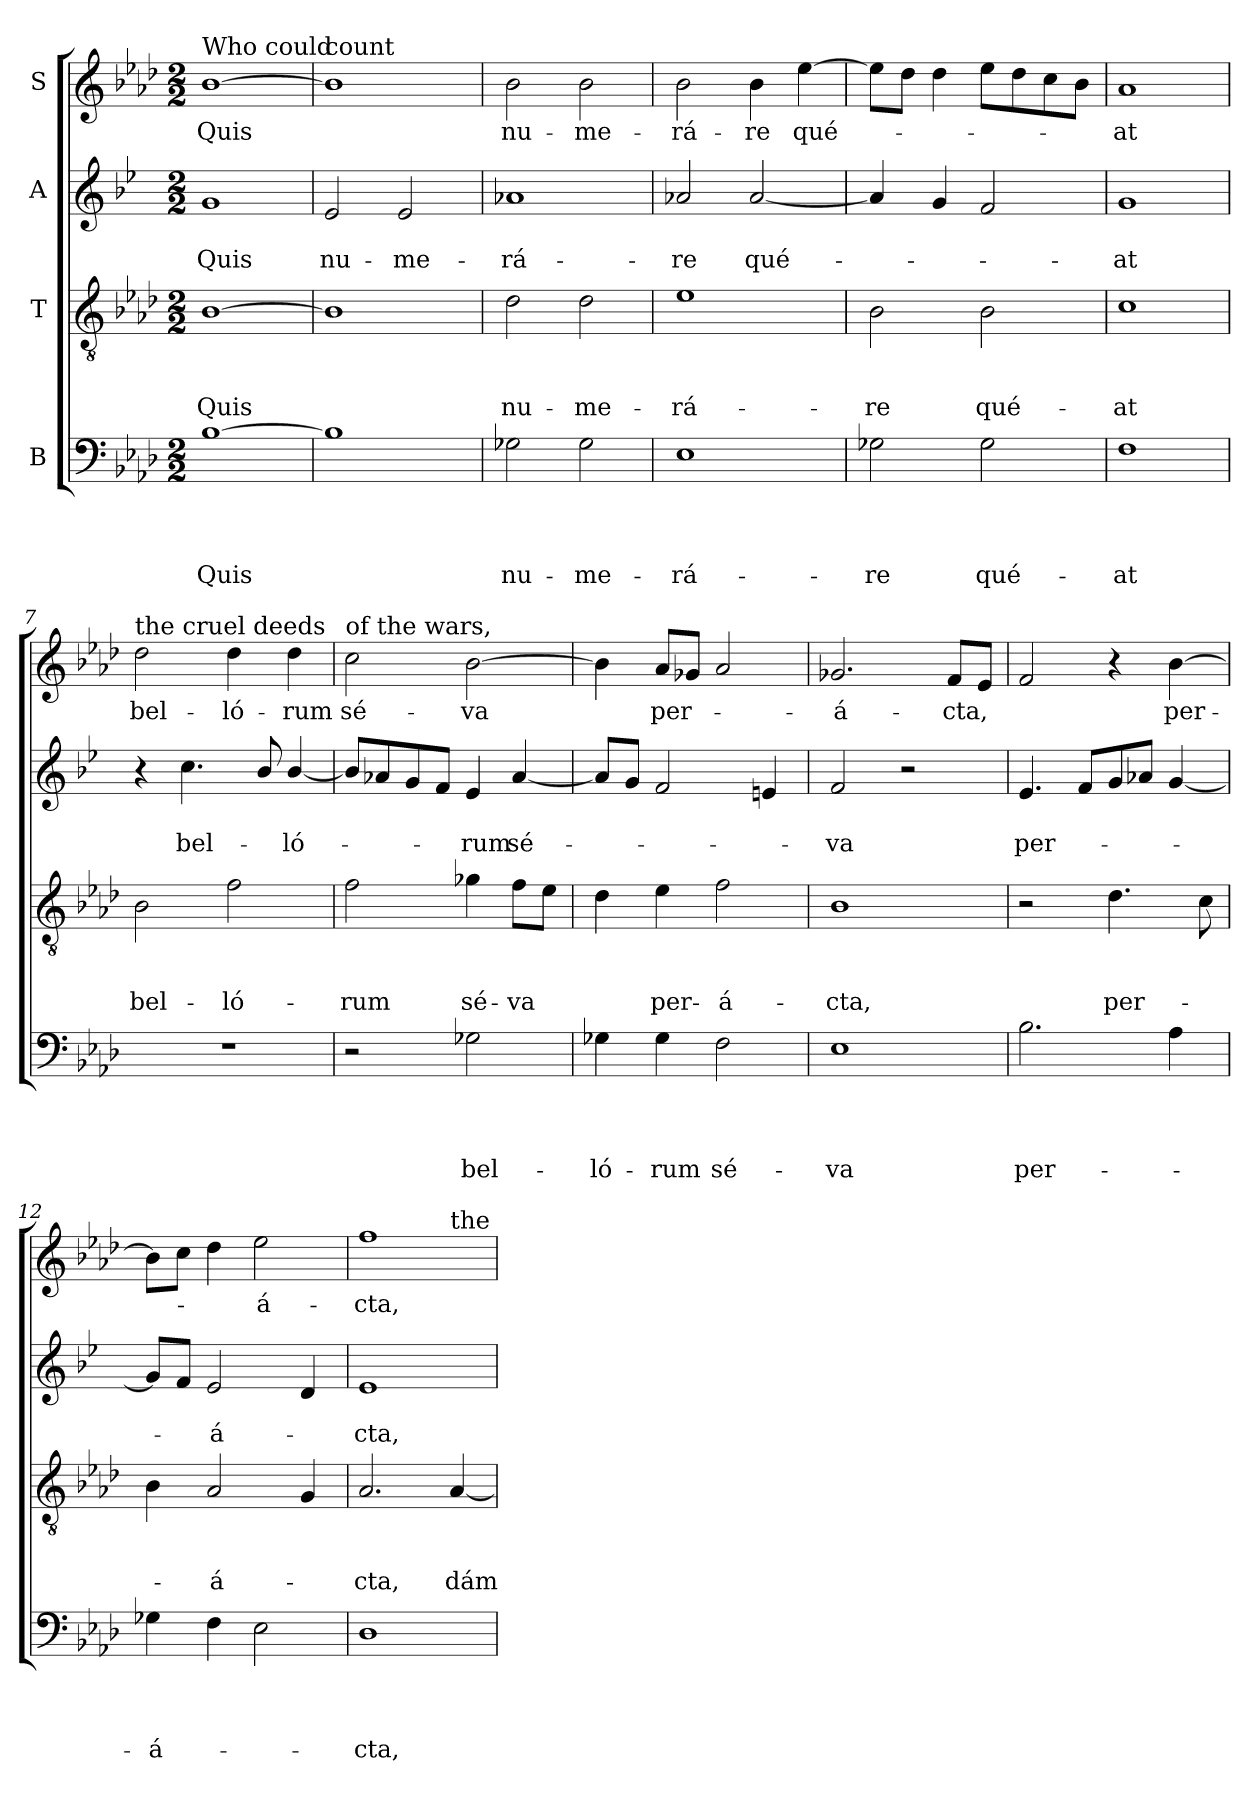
**kern	**text	**text	**text	**text	**kern	**text	**text	**text	**kern	**text	**text	**kern	**text
*part4	*part4	*part4	*part4	*part4	*part3	*part3	*part3	*part3	*part2	*part2	*part2	*part1	*part1
*staff4	*staff4	*staff4	*staff4	*staff4	*staff3	*staff3	*staff3	*staff3	*staff2	*staff2	*staff2	*staff1	*staff1
*I"B	*	*	*	*	*I"T	*	*	*	*I"A	*	*	*I"S	*
*clefF4	*	*	*	*	*clefGv2	*	*	*	*clefG2	*	*	*clefG2	*
*	*	*	*	*	*	*	*	*	*ITrd1c2	*	*	*	*
*k[b-e-a-d-]	*	*	*	*	*k[b-e-a-d-]	*	*	*	*k[b-e-a-d-]	*	*	*k[b-e-a-d-]	*
*A-:	*	*	*	*	*A-:	*	*	*	*A-:	*	*	*A-:	*
*M2/2	*	*	*	*	*M2/2	*	*	*	*M2/2	*	*	*M2/2	*
=1	=1	=1	=1	=1	=1	=1	=1	=1	=1	=1	=1	=1	=1
!	!	!	!	!	!	!	!	!	!	!	!	!LO:TX:a:t=Who could	!
!	!	!	!	!LO:LY:b	!	!	!	!LO:LY:b	!	!	!LO:LY:b	!	!LO:LY:b
[1B-	.	.	.	Quis	[1B-	.	.	Quis	1f	.	Quis	[1b-	Quis
=2	=2	=2	=2	=2	=2	=2	=2	=2	=2	=2	=2	=2	=2
!	!	!	!	!	!	!	!	!	!	!	!	!LO:TX:a:t=count	!
!	!	!	!	!	!	!	!	!	!	!	!LO:LY:b	!	!
1B-]	.	.	.	.	1B-]	.	.	.	2d-/	.	nu-	1b-]	.
!	!	!	!	!	!	!	!	!	!	!	!LO:LY:b	!	!
.	.	.	.	.	.	.	.	.	2d-/	.	-me-	.	.
=3	=3	=3	=3	=3	=3	=3	=3	=3	=3	=3	=3	=3	=3
!	!	!	!	!LO:LY:b	!	!	!	!LO:LY:b	!	!	!LO:LY:b	!	!LO:LY:b
2G-X\	.	.	.	nu-	2d-\	.	.	nu-	1g-	.	-rá-	2b-\	nu-
!	!	!	!	!LO:LY:b	!	!	!	!LO:LY:b	!	!	!	!	!LO:LY:b
2G-\	.	.	.	-me-	2d-\	.	.	-me-	.	.	.	2b-\	-me-
=4	=4	=4	=4	=4	=4	=4	=4	=4	=4	=4	=4	=4	=4
!	!	!	!	!LO:LY:b	!	!	!	!LO:LY:b	!	!	!LO:LY:b	!	!LO:LY:b
1E-	.	.	.	-rá-	1e-	.	.	-rá-	2g-/	.	-re	2b-\	-rá-
!	!	!	!	!	!	!	!	!	!	!	!LO:LY:b	!	!LO:LY:b
.	.	.	.	.	.	.	.	.	[2g-/	.	qué-	4b-\	-re
!	!	!	!	!	!	!	!	!	!	!	!	!	!LO:LY:b
.	.	.	.	.	.	.	.	.	.	.	.	[4ee-\	qué-
=5	=5	=5	=5	=5	=5	=5	=5	=5	=5	=5	=5	=5	=5
!	!	!	!	!LO:LY:b	!	!	!	!LO:LY:b	!	!	!	!	!
2G-\	.	.	.	-re	2B-\	.	.	-re	4g-/]	.	.	8ee-\L]	.
.	.	.	.	.	.	.	.	.	.	.	.	8dd-\J	.
.	.	.	.	.	.	.	.	.	4f/	.	.	4dd-\	.
!	!	!	!	!LO:LY:b	!	!	!	!LO:LY:b	!	!	!	!	!
2G-\	.	.	.	qué-	2B-\	.	.	qué-	2e-/	.	.	8ee-\L	.
.	.	.	.	.	.	.	.	.	.	.	.	8dd-\	.
.	.	.	.	.	.	.	.	.	.	.	.	8cc\	.
.	.	.	.	.	.	.	.	.	.	.	.	8b-\J	.
=6	=6	=6	=6	=6	=6	=6	=6	=6	=6	=6	=6	=6	=6
!	!	!	!	!LO:LY:b	!	!	!	!LO:LY:b	!	!	!LO:LY:b	!	!LO:LY:b
1F	.	.	.	-at	1c	.	.	-at	1f	.	-at	1a-	-at
!!LO:LB:g=z
=7	=7	=7	=7	=7	=7	=7	=7	=7	=7	=7	=7	=7	=7
!	!	!	!	!	!	!	!	!	!	!	!	!LO:TX:a:t=the cruel deeds	!
!	!	!	!	!	!	!	!	!LO:LY:b	!	!	!	!	!LO:LY:b
1r	.	.	.	.	2B-\	.	.	bel-	4r	.	.	2dd-\	bel-
!	!	!	!	!	!	!	!	!	!	!	!LO:LY:b	!	!
.	.	.	.	.	.	.	.	.	4.b-\	.	bel-	.	.
!	!	!	!	!	!	!	!	!LO:LY:b	!	!	!	!	!LO:LY:b
.	.	.	.	.	2f\	.	.	-ló-	.	.	.	4dd-\	-ló-
.	.	.	.	.	.	.	.	.	8a-/	.	.	.	.
!	!	!	!	!	!	!	!	!	!	!	!LO:LY:b	!	!LO:LY:b
.	.	.	.	.	.	.	.	.	[4a-/	.	-ló-	4dd-\	-rum
=8	=8	=8	=8	=8	=8	=8	=8	=8	=8	=8	=8	=8	=8
!	!	!	!	!	!	!	!	!	!	!	!	!LO:TX:a:t=of the wars,	!
!	!	!	!	!	!	!	!	!LO:LY:b	!	!	!	!	!LO:LY:b
2r	.	.	.	.	2f\	.	.	-rum	8a-/L]	.	.	2cc\	sé-
.	.	.	.	.	.	.	.	.	8g-/	.	.	.	.
.	.	.	.	.	.	.	.	.	8f/	.	.	.	.
.	.	.	.	.	.	.	.	.	8e-/J	.	.	.	.
!	!	!	!	!LO:LY:b	!	!	!	!LO:LY:b	!	!	!LO:LY:b	!	!LO:LY:b
2G-\	.	.	.	bel-	4g-\	.	.	sé-	4d-/	.	-rum	[2b-\	-va
!	!	!	!	!	!	!	!	!LO:LY:b	!	!	!LO:LY:b	!	!
.	.	.	.	.	8f\L	.	.	-va	[4g-/	.	sé-	.	.
.	.	.	.	.	8e-\J	.	.	.	.	.	.	.	.
=9	=9	=9	=9	=9	=9	=9	=9	=9	=9	=9	=9	=9	=9
!	!	!	!	!LO:LY:b	!	!	!	!	!	!	!	!	!
4G-\	.	.	.	-ló-	4d-\	.	.	.	8g-/L]	.	.	4b-\]	.
.	.	.	.	.	.	.	.	.	8f/J	.	.	.	.
!	!	!	!	!LO:LY:b	!	!	!	!LO:LY:b	!	!	!	!	!LO:LY:b
4G-\	.	.	.	-rum	4e-\	.	.	per-	2e-/	.	.	8a-/L	per-
.	.	.	.	.	.	.	.	.	.	.	.	8g-/J	.
!	!	!	!	!LO:LY:b	!	!	!	!LO:LY:b	!	!	!	!	!
2F\	.	.	.	sé-	2f\	.	.	-á-	.	.	.	2a-/	.
.	.	.	.	.	.	.	.	.	4d/	.	.	.	.
=10	=10	=10	=10	=10	=10	=10	=10	=10	=10	=10	=10	=10	=10
!	!	!	!	!LO:LY:b	!	!	!	!LO:LY:b	!	!	!LO:LY:b	!	!LO:LY:b
1E-	.	.	.	-va	1B-	.	.	-cta,	2e-/	.	-va	2.g-X/	-á-
.	.	.	.	.	.	.	.	.	2r	.	.	.	.
!	!	!	!	!	!	!	!	!	!	!	!	!	!LO:LY:b
.	.	.	.	.	.	.	.	.	.	.	.	8f/L	-cta,
.	.	.	.	.	.	.	.	.	.	.	.	8e-/J	.
=11	=11	=11	=11	=11	=11	=11	=11	=11	=11	=11	=11	=11	=11
!	!	!	!	!LO:LY:b	!	!	!	!	!	!	!LO:LY:b	!	!
2.B-\	.	.	.	per-	2r	.	.	.	4.d-/	.	per-	2f/	.
.	.	.	.	.	.	.	.	.	8e-/L	.	.	.	.
!	!	!	!	!	!	!	!	!LO:LY:b	!	!	!	!	!
.	.	.	.	.	4.d-\	.	.	per-	8f/	.	.	4r	.
.	.	.	.	.	.	.	.	.	8g-/J	.	.	.	.
!	!	!	!	!	!	!	!	!	!	!	!	!	!LO:LY:b
4A-\	.	.	.	.	.	.	.	.	[4f/	.	.	[4b-\	per-
.	.	.	.	.	8c\	.	.	.	.	.	.	.	.
!!LO:PB:g=z
=12	=12	=12	=12	=12	=12	=12	=12	=12	=12	=12	=12	=12	=12
!	!	!	!	!LO:LY:b	!	!	!	!	!	!	!	!	!
4G-\	.	.	.	-á-	4B-\	.	.	.	8f/L]	.	.	8b-\L]	.
.	.	.	.	.	.	.	.	.	8e-/J	.	.	8cc\J	.
!	!	!	!	!	!	!	!	!LO:LY:b	!	!	!LO:LY:b	!	!
4F\	.	.	.	.	2A-/	.	.	-á-	2d-/	.	-á-	4dd-\	.
!	!	!	!	!	!	!	!	!	!	!	!	!	!LO:LY:b
2E-\	.	.	.	.	.	.	.	.	.	.	.	2ee-\	-á-
.	.	.	.	.	4G/	.	.	.	4c/	.	.	.	.
=13	=13	=13	=13	=13	=13	=13	=13	=13	=13	=13	=13	=13	=13
!	!	!	!	!LO:LY:b	!	!	!	!LO:LY:b	!	!	!LO:LY:b	!	!LO:LY:b
*	*	*	*	*	*	*	*	*	*	*	*	*^	*
1D-	.	.	.	-cta,	2.A-/	.	.	-cta,	1d-	.	-cta,	1ff	2.ryy	-cta,
!	!	!	!	!	!	!	!	!	!	!	!	!	!LO:TX:a:t=the	!
!	!	!	!	!	!	!	!	!LO:LY:b	!	!	!	!	!	!
.	.	.	.	.	[4A-/	.	.	dám-	.	.	.	.	4ryy	.
*	*	*	*	*	*	*	*	*	*	*	*	*v	*v	*
=	=	=	=	=	=	=	=	=	=	=	=	=	=
*-	*-	*-	*-	*-	*-	*-	*-	*-	*-	*-	*-	*-	*-
